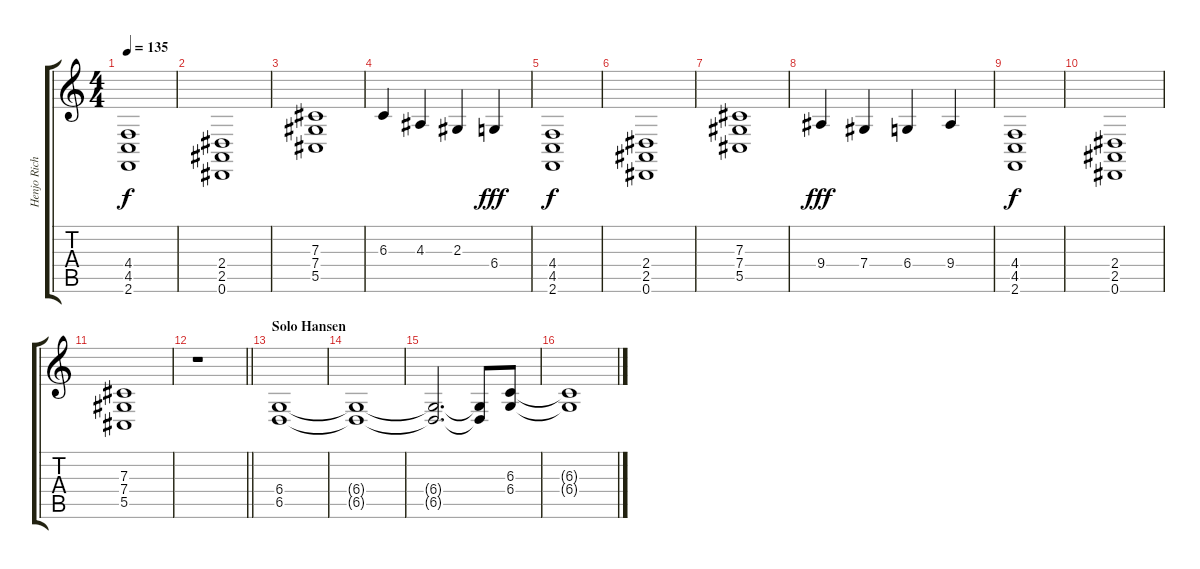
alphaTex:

\track ("Henjo Richter" "Henjo Rich") {instrument stringensemble1}
\staff {score tabs}
\tuning (Eb4 Bb3 Gb3 Db3 Ab2 Eb2) {hide}
\ts (4 4)
\tempo 135
\clef g2
\ks c
(4.4 4.5 2.6).1{dy f} |
(2.4 2.5 0.6).1 |
(7.3 7.4 5.5).1 |
6.3.4 4.3.4 2.3.4 6.4.4{dy fff} |
(4.4 4.5 2.6).1{dy f} |
(2.4 2.5 0.6).1 |
(7.3 7.4 5.5).1 |
9.4.4{dy fff} 7.4.4 6.4.4 9.4.4 |
(4.4 4.5 2.6).1{dy f} |
(2.4 2.5 0.6).1 |
(7.3 7.4 5.5).1 |
\barLineRight lightlight
r.1 |
\section ("" "Solo Hansen")
(6.4 6.5).1{instrument pad3polysynth} |
(6.4{t} 6.5{t}).1 |
(6.4{t} 6.5{t}).2{d} (6.4{t} 6.5{t}).8 (6.3 6.4).8 |
(6.3{t} 6.4{t}).1
